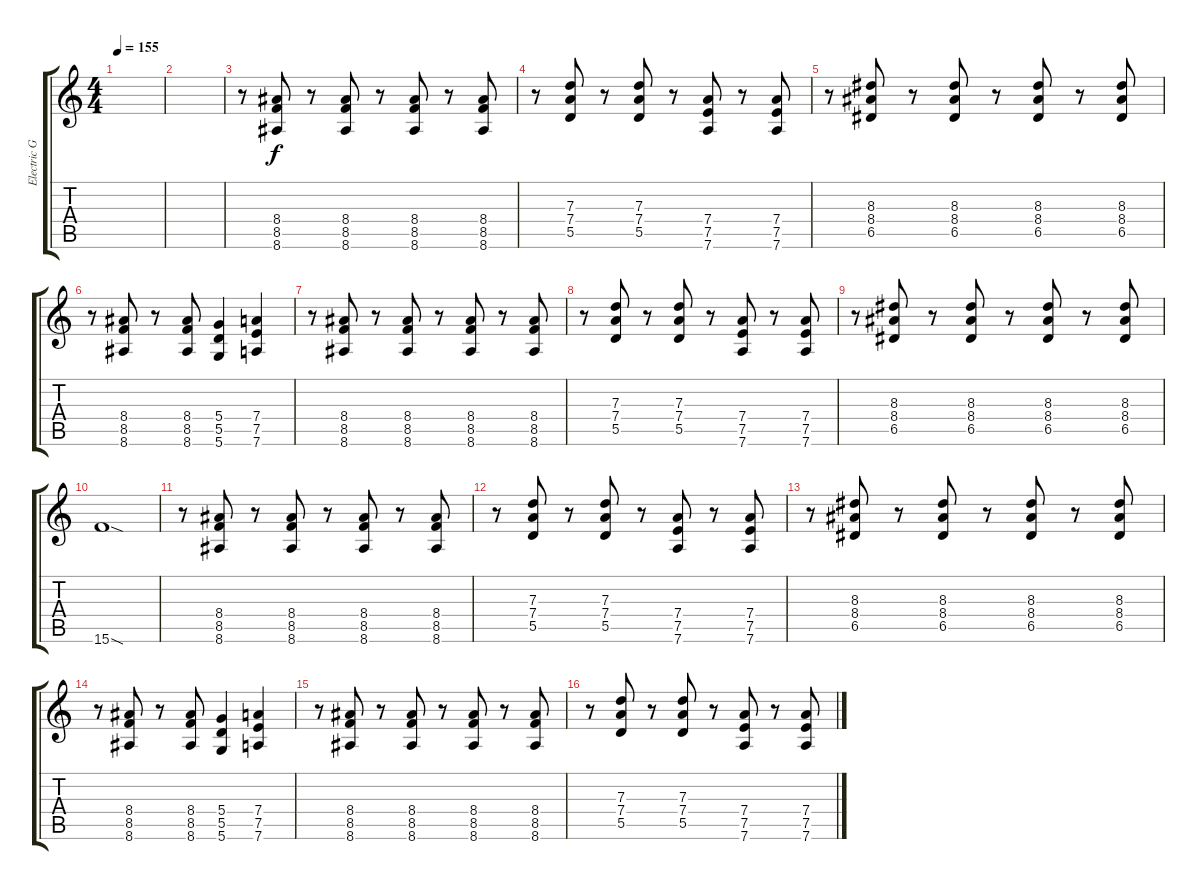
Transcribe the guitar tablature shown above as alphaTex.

\track ("Electric Guitar" "Electric G") {instrument electricguitarclean}
\staff {score tabs}
\tuning (E4 B3 G3 D3 A2 D2) {hide}
\ts (4 4)
\tempo 155
\clef g2
\ks c
|
|
r.8 (8.4 8.5 8.6).8 r.8 (8.4 8.5 8.6).8 r.8 (8.4 8.5 8.6).8 r.8 (8.4 8.5 8.6).8 |
r.8 (7.3 7.4 5.5).8 r.8 (7.3 7.4 5.5).8 r.8 (7.4 7.5 7.6).8 r.8 (7.4 7.5 7.6).8 |
r.8 (8.3 8.4 6.5).8 r.8 (8.3 8.4 6.5).8 r.8 (8.3 8.4 6.5).8 r.8 (8.3 8.4 6.5).8 |
r.8 (8.4 8.5 8.6).8 r.8 (8.4 8.5 8.6).8 (5.4 5.5 5.6).4 (7.4 7.5 7.6).4 |
r.8 (8.4 8.5 8.6).8 r.8 (8.4 8.5 8.6).8 r.8 (8.4 8.5 8.6).8 r.8 (8.4 8.5 8.6).8 |
r.8 (7.3 7.4 5.5).8 r.8 (7.3 7.4 5.5).8 r.8 (7.4 7.5 7.6).8 r.8 (7.4 7.5 7.6).8 |
r.8 (8.3 8.4 6.5).8 r.8 (8.3 8.4 6.5).8 r.8 (8.3 8.4 6.5).8 r.8 (8.3 8.4 6.5).8 |
15.6{sod}.1 |
r.8 (8.4 8.5 8.6).8 r.8 (8.4 8.5 8.6).8 r.8 (8.4 8.5 8.6).8 r.8 (8.4 8.5 8.6).8 |
r.8 (7.3 7.4 5.5).8 r.8 (7.3 7.4 5.5).8 r.8 (7.4 7.5 7.6).8 r.8 (7.4 7.5 7.6).8 |
r.8 (8.3 8.4 6.5).8 r.8 (8.3 8.4 6.5).8 r.8 (8.3 8.4 6.5).8 r.8 (8.3 8.4 6.5).8 |
r.8 (8.4 8.5 8.6).8 r.8 (8.4 8.5 8.6).8 (5.4 5.5 5.6).4 (7.4 7.5 7.6).4 |
r.8 (8.4 8.5 8.6).8 r.8 (8.4 8.5 8.6).8 r.8 (8.4 8.5 8.6).8 r.8 (8.4 8.5 8.6).8 |
r.8 (7.3 7.4 5.5).8 r.8 (7.3 7.4 5.5).8 r.8 (7.4 7.5 7.6).8 r.8 (7.4 7.5 7.6).8
